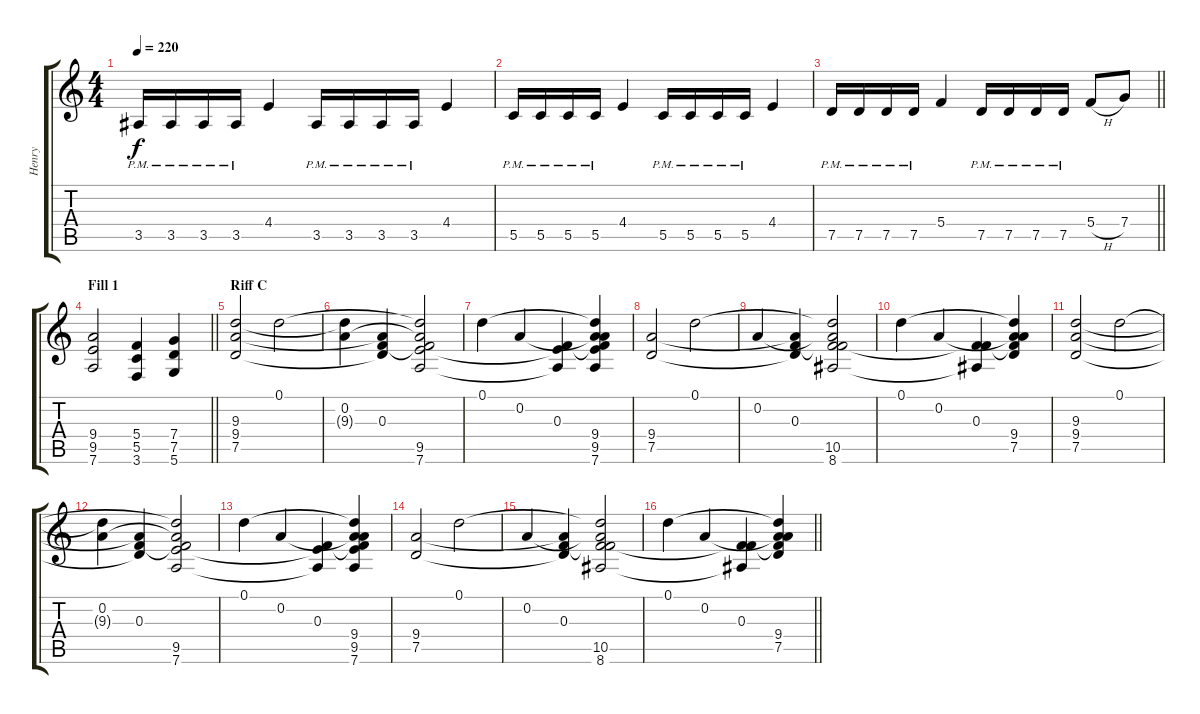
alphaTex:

\track ("Henry" "Henry") {instrument distortionguitar}
\staff {score tabs}
\tuning (D4 A3 F3 C3 G2 D2) {hide}
\ts (4 4)
\tempo 220
\clef g2
\ks c
3.5{pm}.16{dy f} 3.5{pm}.16 3.5{pm}.16 3.5{pm}.16 4.4.4 3.5{pm}.16 3.5{pm}.16 3.5{pm}.16 3.5{pm}.16 4.4.4 |
5.5{pm}.16 5.5{pm}.16 5.5{pm}.16 5.5{pm}.16 4.4.4 5.5{pm}.16 5.5{pm}.16 5.5{pm}.16 5.5{pm}.16 4.4.4 |
\barLineRight lightlight
7.5{pm}.16 7.5{pm}.16 7.5{pm}.16 7.5{pm}.16 5.4.4 7.5{pm}.16 7.5{pm}.16 7.5{pm}.16 7.5{pm}.16 5.4{h}.8 7.4.8 |
\section ("" "Fill 1")
\barLineRight lightlight
(9.4 9.5 7.6).2 (5.4 5.5 3.6).4 (7.4 7.5 5.6).4 |
\section ("" "Riff C")
(9.3 9.4 7.5).2 0.1.2 |
(0.2 9.3{t}).4 (0.3 9.4{t} 7.5{t}).4 (0.1{t} 0.2{t} 0.3{t} 9.5 7.6).2 |
0.1.4 0.2.4 (0.3 9.5{t} 7.6{t}).4 (0.1{t} 0.2{t} 0.3{t} 9.4 9.5 7.6).4 |
(9.4 7.5).2 0.1.2 |
0.2.4 (0.3 9.4{t} 7.5{t}).4 (0.1{t} 0.2{t} 0.3{t} 10.5 8.6).2 |
0.1.4 0.2.4 (0.3 10.5{t} 8.6{t}).4 (0.1{t} 0.2{t} 0.3{t} 9.4 7.5).4 |
(9.3 9.4 7.5).2 0.1.2 |
(0.2 9.3{t}).4 (0.3 9.4{t} 7.5{t}).4 (0.1{t} 0.2{t} 0.3{t} 9.5 7.6).2 |
0.1.4 0.2.4 (0.3 9.5{t} 7.6{t}).4 (0.1{t} 0.2{t} 0.3{t} 9.4 9.5 7.6).4 |
(9.4 7.5).2 0.1.2 |
0.2.4 (0.3 9.4{t} 7.5{t}).4 (0.1{t} 0.2{t} 0.3{t} 10.5 8.6).2 |
\barLineRight lightlight
0.1.4 0.2.4 (0.3 10.5{t} 8.6{t}).4 (0.1{t} 0.2{t} 0.3{t} 9.4 7.5).4
